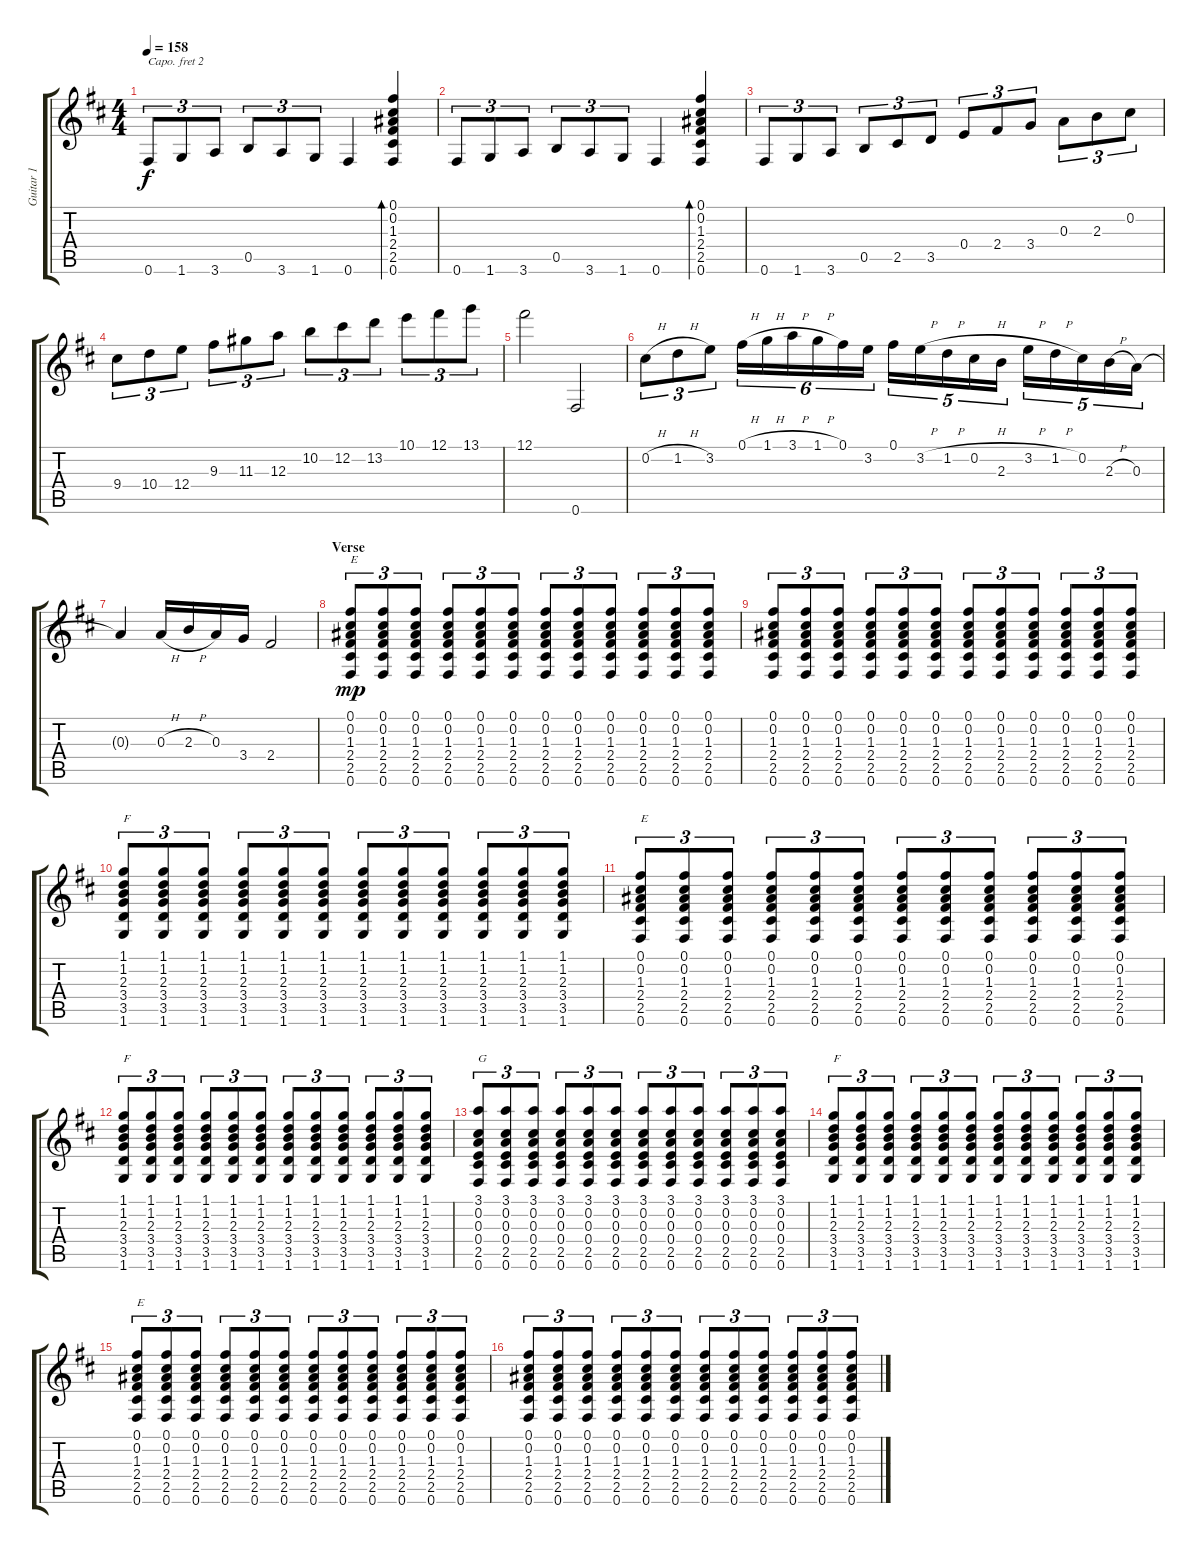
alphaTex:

\track ("Guitar 1" "Guitar 1") {instrument acousticguitarnylon}
\staff {score tabs}
\capo 2
\tuning (E4 B3 G3 D3 A2 E2) {hide}
\ts (4 4)
\tempo 158
\clef g2
\ks d
0.6.8{tu (3 2) dy f} 1.6.8{tu (3 2)} 3.6.8{tu (3 2)} 0.5.8{tu (3 2)} 3.6.8{tu (3 2)} 1.6.8{tu (3 2)} 0.6.4 (0.1 0.2 1.3 2.4 2.5 0.6).4{bd 120} |
0.6.8{tu (3 2)} 1.6.8{tu (3 2)} 3.6.8{tu (3 2)} 0.5.8{tu (3 2)} 3.6.8{tu (3 2)} 1.6.8{tu (3 2)} 0.6.4 (0.1 0.2 1.3 2.4 2.5 0.6).4{bd 120} |
0.6.8{tu (3 2)} 1.6.8{tu (3 2)} 3.6.8{tu (3 2)} 0.5.8{tu (3 2)} 2.5.8{tu (3 2)} 3.5.8{tu (3 2)} 0.4.8{tu (3 2)} 2.4.8{tu (3 2)} 3.4.8{tu (3 2)} 0.3.8{tu (3 2)} 2.3.8{tu (3 2)} 0.2.8{tu (3 2)} |
9.4.8{tu (3 2)} 10.4.8{tu (3 2)} 12.4.8{tu (3 2)} 9.3.8{tu (3 2)} 11.3.8{tu (3 2)} 12.3.8{tu (3 2)} 10.2.8{tu (3 2)} 12.2.8{tu (3 2)} 13.2.8{tu (3 2)} 10.1.8{tu (3 2)} 12.1.8{tu (3 2)} 13.1.8{tu (3 2)} |
12.1.2 0.6.2 |
0.2{h}.8{tu (3 2)} 1.2{h}.8{tu (3 2)} 3.2.8{tu (3 2)} 0.1{h}.16{tu (6 4)} 1.1{h}.16{tu (6 4)} 3.1{h}.16{tu (6 4)} 1.1{h}.16{tu (6 4)} 0.1.16{tu (6 4)} 3.2.16{tu (6 4)} 0.1.16{tu (5 4)} 3.2{h}.16{tu (5 4)} 1.2{h}.16{tu (5 4)} 0.2{h}.16{tu (5 4)} 2.3.16{tu (5 4)} 3.2{h}.16{tu (5 4)} 1.2{h}.16{tu (5 4)} 0.2.16{tu (5 4)} 2.3{h}.16{tu (5 4)} 0.3.16{tu (5 4)} |
0.3{t}.4 0.3{h}.16 2.3{h}.16 0.3.16 3.4.16 2.4.2 |
\section ("" "Verse")
(0.1 0.2 1.3 2.4 2.5 0.6).8{tu (3 2) txt "E" dy mp balance 8} (0.1 0.2 1.3 2.4 2.5 0.6).8{tu (3 2)} (0.1 0.2 1.3 2.4 2.5 0.6).8{tu (3 2)} (0.1 0.2 1.3 2.4 2.5 0.6).8{tu (3 2)} (0.1 0.2 1.3 2.4 2.5 0.6).8{tu (3 2)} (0.1 0.2 1.3 2.4 2.5 0.6).8{tu (3 2)} (0.1 0.2 1.3 2.4 2.5 0.6).8{tu (3 2)} (0.1 0.2 1.3 2.4 2.5 0.6).8{tu (3 2)} (0.1 0.2 1.3 2.4 2.5 0.6).8{tu (3 2)} (0.1 0.2 1.3 2.4 2.5 0.6).8{tu (3 2)} (0.1 0.2 1.3 2.4 2.5 0.6).8{tu (3 2)} (0.1 0.2 1.3 2.4 2.5 0.6).8{tu (3 2)} |
(0.1 0.2 1.3 2.4 2.5 0.6).8{tu (3 2)} (0.1 0.2 1.3 2.4 2.5 0.6).8{tu (3 2)} (0.1 0.2 1.3 2.4 2.5 0.6).8{tu (3 2)} (0.1 0.2 1.3 2.4 2.5 0.6).8{tu (3 2)} (0.1 0.2 1.3 2.4 2.5 0.6).8{tu (3 2)} (0.1 0.2 1.3 2.4 2.5 0.6).8{tu (3 2)} (0.1 0.2 1.3 2.4 2.5 0.6).8{tu (3 2)} (0.1 0.2 1.3 2.4 2.5 0.6).8{tu (3 2)} (0.1 0.2 1.3 2.4 2.5 0.6).8{tu (3 2)} (0.1 0.2 1.3 2.4 2.5 0.6).8{tu (3 2)} (0.1 0.2 1.3 2.4 2.5 0.6).8{tu (3 2)} (0.1 0.2 1.3 2.4 2.5 0.6).8{tu (3 2)} |
(1.1 1.2 2.3 3.4 3.5 1.6).8{tu (3 2) txt "F"} (1.1 1.2 2.3 3.4 3.5 1.6).8{tu (3 2)} (1.1 1.2 2.3 3.4 3.5 1.6).8{tu (3 2)} (1.1 1.2 2.3 3.4 3.5 1.6).8{tu (3 2)} (1.1 1.2 2.3 3.4 3.5 1.6).8{tu (3 2)} (1.1 1.2 2.3 3.4 3.5 1.6).8{tu (3 2)} (1.1 1.2 2.3 3.4 3.5 1.6).8{tu (3 2)} (1.1 1.2 2.3 3.4 3.5 1.6).8{tu (3 2)} (1.1 1.2 2.3 3.4 3.5 1.6).8{tu (3 2)} (1.1 1.2 2.3 3.4 3.5 1.6).8{tu (3 2)} (1.1 1.2 2.3 3.4 3.5 1.6).8{tu (3 2)} (1.1 1.2 2.3 3.4 3.5 1.6).8{tu (3 2)} |
(0.1 0.2 1.3 2.4 2.5 0.6).8{tu (3 2) txt "E"} (0.1 0.2 1.3 2.4 2.5 0.6).8{tu (3 2)} (0.1 0.2 1.3 2.4 2.5 0.6).8{tu (3 2)} (0.1 0.2 1.3 2.4 2.5 0.6).8{tu (3 2)} (0.1 0.2 1.3 2.4 2.5 0.6).8{tu (3 2)} (0.1 0.2 1.3 2.4 2.5 0.6).8{tu (3 2)} (0.1 0.2 1.3 2.4 2.5 0.6).8{tu (3 2)} (0.1 0.2 1.3 2.4 2.5 0.6).8{tu (3 2)} (0.1 0.2 1.3 2.4 2.5 0.6).8{tu (3 2)} (0.1 0.2 1.3 2.4 2.5 0.6).8{tu (3 2)} (0.1 0.2 1.3 2.4 2.5 0.6).8{tu (3 2)} (0.1 0.2 1.3 2.4 2.5 0.6).8{tu (3 2)} |
(1.1 1.2 2.3 3.4 3.5 1.6).8{tu (3 2) txt "F"} (1.1 1.2 2.3 3.4 3.5 1.6).8{tu (3 2)} (1.1 1.2 2.3 3.4 3.5 1.6).8{tu (3 2)} (1.1 1.2 2.3 3.4 3.5 1.6).8{tu (3 2)} (1.1 1.2 2.3 3.4 3.5 1.6).8{tu (3 2)} (1.1 1.2 2.3 3.4 3.5 1.6).8{tu (3 2)} (1.1 1.2 2.3 3.4 3.5 1.6).8{tu (3 2)} (1.1 1.2 2.3 3.4 3.5 1.6).8{tu (3 2)} (1.1 1.2 2.3 3.4 3.5 1.6).8{tu (3 2)} (1.1 1.2 2.3 3.4 3.5 1.6).8{tu (3 2)} (1.1 1.2 2.3 3.4 3.5 1.6).8{tu (3 2)} (1.1 1.2 2.3 3.4 3.5 1.6).8{tu (3 2)} |
(3.1 0.2 0.3 0.4 2.5 0.6).8{tu (3 2) txt "G"} (3.1 0.2 0.3 0.4 2.5 0.6).8{tu (3 2)} (3.1 0.2 0.3 0.4 2.5 0.6).8{tu (3 2)} (3.1 0.2 0.3 0.4 2.5 0.6).8{tu (3 2)} (3.1 0.2 0.3 0.4 2.5 0.6).8{tu (3 2)} (3.1 0.2 0.3 0.4 2.5 0.6).8{tu (3 2)} (3.1 0.2 0.3 0.4 2.5 0.6).8{tu (3 2)} (3.1 0.2 0.3 0.4 2.5 0.6).8{tu (3 2)} (3.1 0.2 0.3 0.4 2.5 0.6).8{tu (3 2)} (3.1 0.2 0.3 0.4 2.5 0.6).8{tu (3 2)} (3.1 0.2 0.3 0.4 2.5 0.6).8{tu (3 2)} (3.1 0.2 0.3 0.4 2.5 0.6).8{tu (3 2)} |
(1.1 1.2 2.3 3.4 3.5 1.6).8{tu (3 2) txt "F"} (1.1 1.2 2.3 3.4 3.5 1.6).8{tu (3 2)} (1.1 1.2 2.3 3.4 3.5 1.6).8{tu (3 2)} (1.1 1.2 2.3 3.4 3.5 1.6).8{tu (3 2)} (1.1 1.2 2.3 3.4 3.5 1.6).8{tu (3 2)} (1.1 1.2 2.3 3.4 3.5 1.6).8{tu (3 2)} (1.1 1.2 2.3 3.4 3.5 1.6).8{tu (3 2)} (1.1 1.2 2.3 3.4 3.5 1.6).8{tu (3 2)} (1.1 1.2 2.3 3.4 3.5 1.6).8{tu (3 2)} (1.1 1.2 2.3 3.4 3.5 1.6).8{tu (3 2)} (1.1 1.2 2.3 3.4 3.5 1.6).8{tu (3 2)} (1.1 1.2 2.3 3.4 3.5 1.6).8{tu (3 2)} |
(0.1 0.2 1.3 2.4 2.5 0.6).8{tu (3 2) txt "E"} (0.1 0.2 1.3 2.4 2.5 0.6).8{tu (3 2)} (0.1 0.2 1.3 2.4 2.5 0.6).8{tu (3 2)} (0.1 0.2 1.3 2.4 2.5 0.6).8{tu (3 2)} (0.1 0.2 1.3 2.4 2.5 0.6).8{tu (3 2)} (0.1 0.2 1.3 2.4 2.5 0.6).8{tu (3 2)} (0.1 0.2 1.3 2.4 2.5 0.6).8{tu (3 2)} (0.1 0.2 1.3 2.4 2.5 0.6).8{tu (3 2)} (0.1 0.2 1.3 2.4 2.5 0.6).8{tu (3 2)} (0.1 0.2 1.3 2.4 2.5 0.6).8{tu (3 2)} (0.1 0.2 1.3 2.4 2.5 0.6).8{tu (3 2)} (0.1 0.2 1.3 2.4 2.5 0.6).8{tu (3 2)} |
(0.1 0.2 1.3 2.4 2.5 0.6).8{tu (3 2)} (0.1 0.2 1.3 2.4 2.5 0.6).8{tu (3 2)} (0.1 0.2 1.3 2.4 2.5 0.6).8{tu (3 2)} (0.1 0.2 1.3 2.4 2.5 0.6).8{tu (3 2)} (0.1 0.2 1.3 2.4 2.5 0.6).8{tu (3 2)} (0.1 0.2 1.3 2.4 2.5 0.6).8{tu (3 2)} (0.1 0.2 1.3 2.4 2.5 0.6).8{tu (3 2)} (0.1 0.2 1.3 2.4 2.5 0.6).8{tu (3 2)} (0.1 0.2 1.3 2.4 2.5 0.6).8{tu (3 2)} (0.1 0.2 1.3 2.4 2.5 0.6).8{tu (3 2)} (0.1 0.2 1.3 2.4 2.5 0.6).8{tu (3 2)} (0.1 0.2 1.3 2.4 2.5 0.6).8{tu (3 2)}
